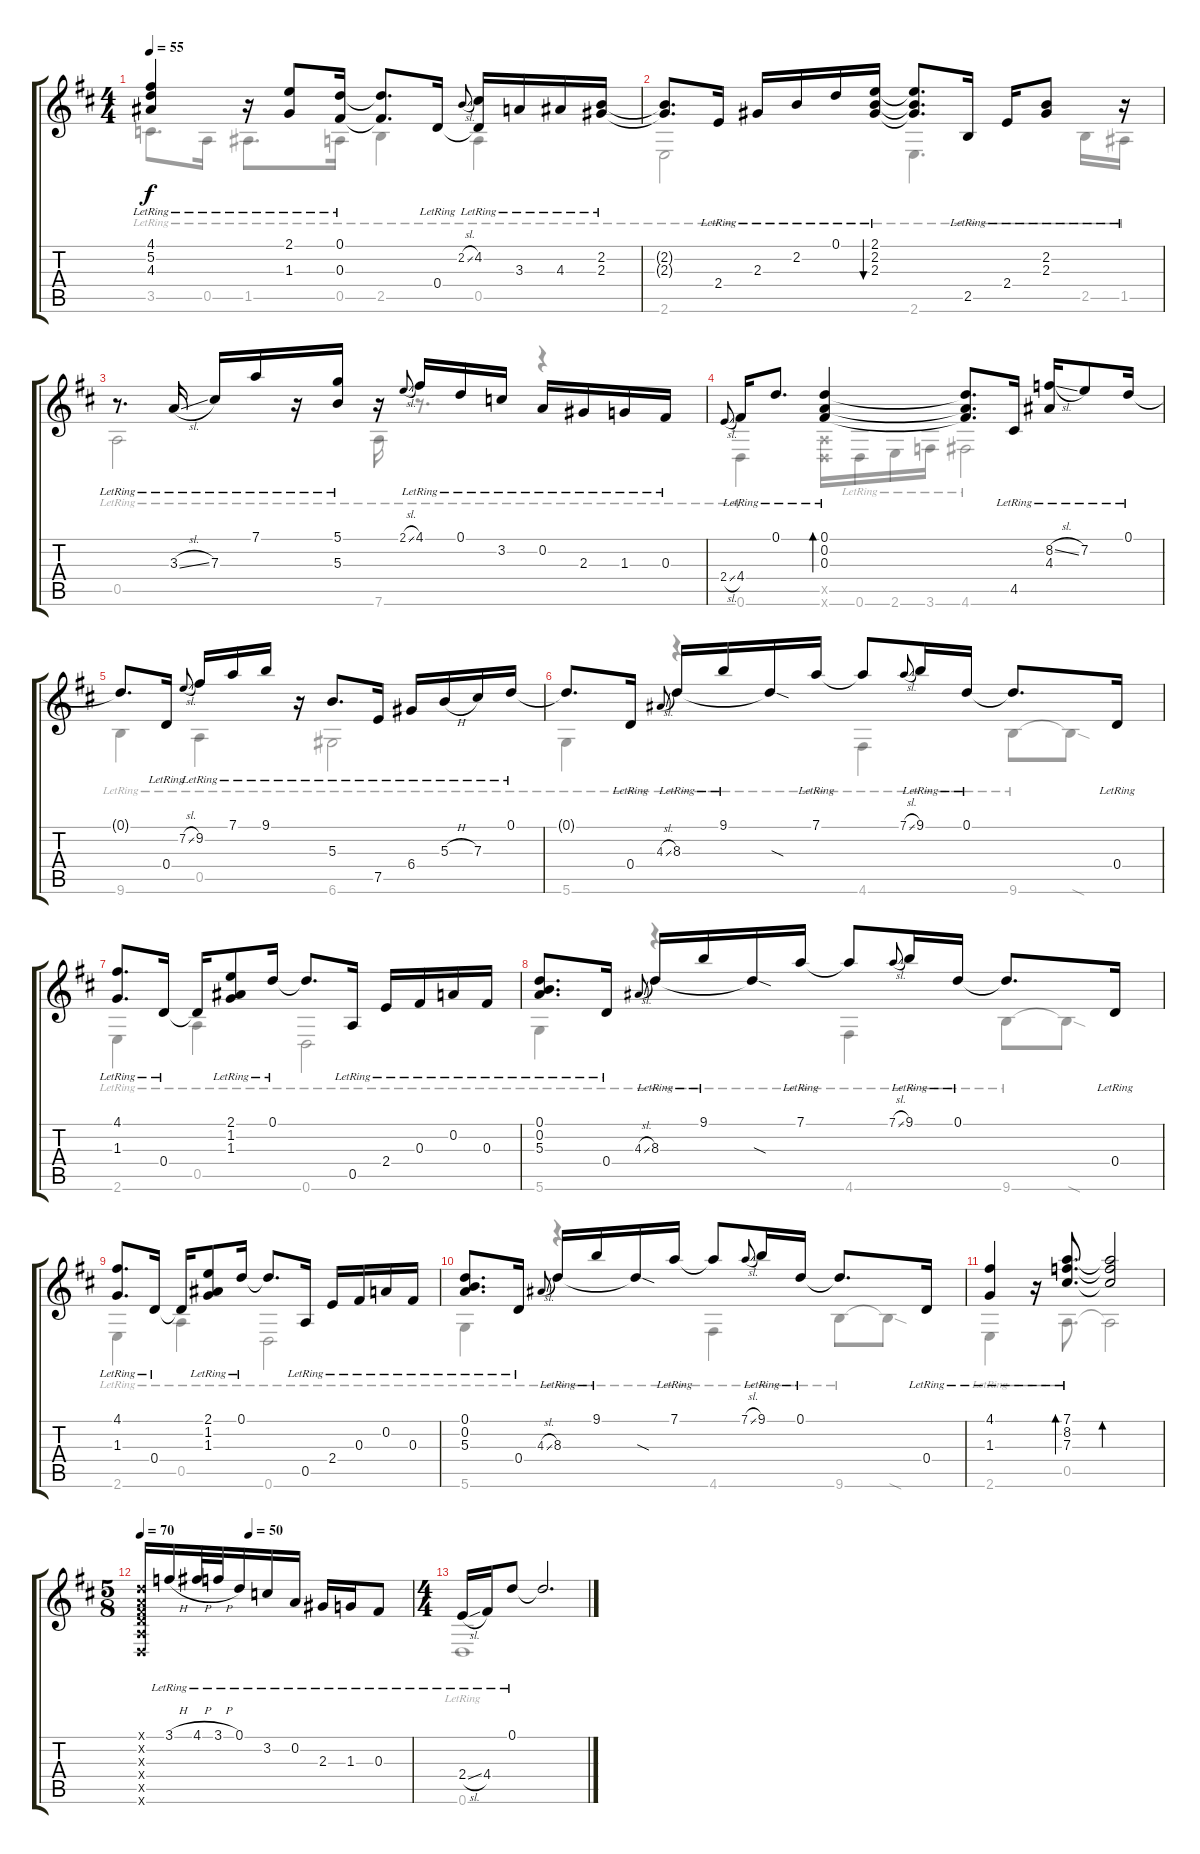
\track "" {instrument acousticguitarsteel}
\staff {score tabs}
\tuning (D4 A3 Gb3 D3 A2 D2) {hide}
\voice
\ts (4 4)
\tempo 55
\clef g2
\ks d
(4.1{lr} 5.2{lr} 4.3{lr}).4{dy f} r.16 (2.1{lr} 1.3{lr}).8 (0.1{lr} 0.3{lr}).16 (0.1{t} 0.3{t}).8{d} 0.4{lr}.16 2.2{sl}.8{gr onbeat} (4.2{lr} 0.4{t}).16 3.3{lr}.16 4.3{lr}.16 (2.2{lr} 2.3{lr}).16 |
(2.2{t} 2.3{t}).8{d} 2.4{lr}.16 2.3{lr}.16 2.2{lr}.16 0.1{lr}.16 (2.1{lr} 2.2{lr} 2.3{lr}).16{bu 480} (2.1{t} 2.2{t} 2.3{t}).8{d} 2.5{lr}.16 2.4{lr}.16 (2.2{lr} 2.3{lr}).8 r.16 |
r.8{d} 3.3{sl lr}.16 7.3{lr}.16 7.1{lr}.16 r.16 (5.1{lr} 5.3{lr}).16 r.16 2.1{sl}.8{gr onbeat} 4.1{lr}.16 0.1{lr}.16 3.2{lr}.16 0.2{lr}.16 2.3{lr}.16 1.3{lr}.16 0.3{lr}.16 |
2.4{sl}.8{gr onbeat} 4.4{lr}.16 0.1{lr}.8{d} (0.1{lr} 0.2{lr} 0.3{lr}).4{bd 30} (0.1{t} 0.2{t} 0.3{t}).8{d} 4.5{lr}.16 (8.2{sl lr} 4.3{lr}).16 7.2{lr}.8 0.1{lr}.16 |
0.1{t}.8{d} 0.4{lr}.16 7.2{sl}.8{gr onbeat} 9.2{lr}.16 7.1{lr}.16 9.1{lr}.16 r.16 5.3{lr}.8{d} 7.5{lr}.16 6.4{lr}.16 5.3{h lr}.16 7.3{lr}.16 0.1{lr}.16 |
0.1{t}.8{d} 0.4{lr}.16 4.3{sl}.8{gr onbeat} 8.3{lr}.16 9.1{lr}.16 8.3{sod t}.16 7.1{lr}.16 7.1{t}.8 7.1{sl}.8{gr onbeat} 9.1{lr}.16 0.1{lr}.16 0.1{t}.8{d} 0.4{lr}.16 |
(4.1{lr} 1.3{lr}).8{d} 0.4{lr}.16 0.4{t}.16 (2.1{lr} 1.2{lr} 1.3{lr}).8 0.1{lr}.16 0.1{t}.8{d} 0.5{lr}.16 2.4{lr}.16 0.3{lr}.16 0.2{lr}.16 0.3{lr}.16 |
(0.1{lr} 0.2{lr} 5.3{lr}).8{d} 0.4{lr}.16 4.3{sl}.8{gr onbeat} 8.3{lr}.16 9.1{lr}.16 8.3{sod t}.16 7.1{lr}.16 7.1{t}.8 7.1{sl}.8{gr onbeat} 9.1{lr}.16 0.1{lr}.16 0.1{t}.8{d} 0.4{lr}.16 |
(4.1{lr} 1.3{lr}).8{d} 0.4{lr}.16 0.4{t}.16 (2.1{lr} 1.2{lr} 1.3{lr}).8 0.1{lr}.16 0.1{t}.8{d} 0.5{lr}.16 2.4{lr}.16 0.3{lr}.16 0.2{lr}.16 0.3{lr}.16 |
(0.1{lr} 0.2{lr} 5.3{lr}).8{d} 0.4{lr}.16 4.3{sl}.8{gr onbeat} 8.3{lr}.16 9.1{lr}.16 8.3{sod t}.16 7.1{lr}.16 7.1{t}.8 7.1{sl}.8{gr onbeat} 9.1{lr}.16 0.1{lr}.16 0.1{t}.8{d} 0.4{lr}.16 |
(4.1{lr} 1.3{lr}).4 r.16 (7.1{lr} 8.2{lr} 7.3{lr}).8{d bd 120} (7.1{t} 8.2{t} 7.3{t}).2{bd 120} |
\ts (5 8)
\tempo 70
\tempo (50 0.4)
(0.1{x} 0.2{x} 0.3{x} 0.4{x} 0.5{x} 0.6{x}).16 3.1{h lr}.16 4.1{h lr}.32 3.1{h lr}.32 0.1{lr}.16 3.2{lr}.16 0.2{lr}.16 2.3{lr}.16 1.3{lr}.16 0.3{lr}.8 |
\ts (4 4)
2.4{sl lr}.16 4.4{lr}.16 0.1{lr}.8 0.1{t}.2{d}
\voice
\clef g2
\ottava regular
\simile none
\ks d
3.5{lr}.8{d dy f} 0.5{lr}.16 1.5{lr}.8{d} 0.5{lr}.16 2.5{lr}.4 0.5{lr}.4 |
2.6{lr}.2 2.6{lr}.4{d} 2.5{lr}.16 1.5{lr}.16 |
0.5{lr}.2 7.6{lr}.16 r.8{d} r.4 |
0.6{lr}.4 (0.5{x} 0.6{x}).16 0.6{lr}.16 2.6{lr}.16 3.6{lr}.16 4.6{lr}.2 |
9.6{lr}.4 0.5{lr}.4 6.6{lr}.2 |
5.6{lr}.4 r.4 4.6{lr}.4 9.6{lr}.8 9.6{sod t}.8 |
2.6{lr}.4 0.5{lr}.4 0.6{lr}.2 |
5.6{lr}.4 r.4 4.6{lr}.4 9.6{lr}.8 9.6{sod t}.8 |
2.6{lr}.4 0.5{lr}.4 0.6{lr}.2 |
5.6{lr}.4 r.4 4.6{lr}.4 9.6{lr}.8 9.6{sod t}.8 |
2.6{lr}.4 r.16 0.5{lr}.8{d} 0.5{t}.2 |
|
0.6{lr}.1
